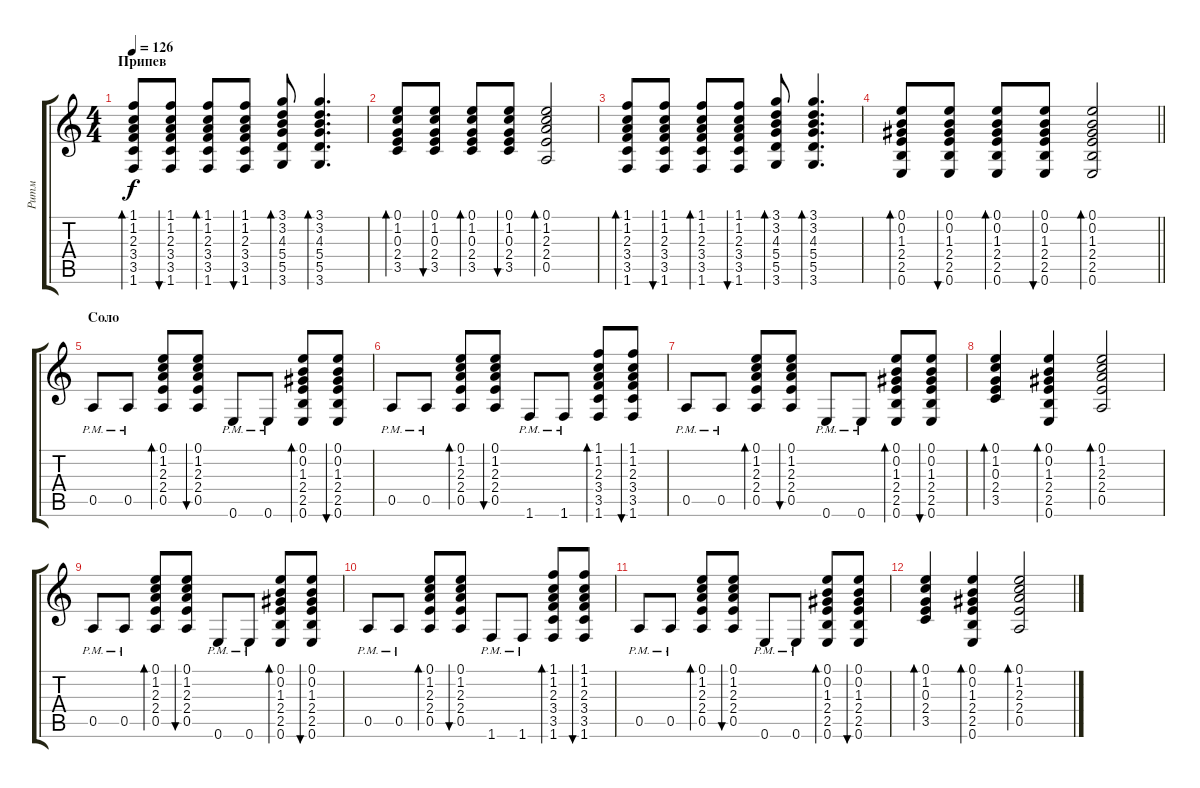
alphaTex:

\track ("Ритм" "Ритм") {instrument electricguitarmuted}
\staff {score tabs}
\tuning (E4 B3 G3 D3 A2 E2) {hide}
\ts (4 4)
\section ("" "Припев")
\tempo 126
\clef g2
\ks c
(1.1 1.2 2.3 3.4 3.5 1.6).8{bd 60 dy f} (1.1 1.2 2.3 3.4 3.5 1.6).8{bu 60} (1.1 1.2 2.3 3.4 3.5 1.6).8{bd 60} (1.1 1.2 2.3 3.4 3.5 1.6).8{bu 60} (3.1 3.2 4.3 5.4 5.5 3.6).8{bd 60} (3.1 3.2 4.3 5.4 5.5 3.6).4{d bd 60} |
(0.1 1.2 0.3 2.4 3.5).8{bd 60} (0.1 1.2 0.3 2.4 3.5).8{bu 60} (0.1 1.2 0.3 2.4 3.5).8{bd 60} (0.1 1.2 0.3 2.4 3.5).8{bu 60} (0.1 1.2 2.3 2.4 0.5).2{bd 60} |
(1.1 1.2 2.3 3.4 3.5 1.6).8{bd 60} (1.1 1.2 2.3 3.4 3.5 1.6).8{bu 60} (1.1 1.2 2.3 3.4 3.5 1.6).8{bd 60} (1.1 1.2 2.3 3.4 3.5 1.6).8{bu 60} (3.1 3.2 4.3 5.4 5.5 3.6).8{bd 60} (3.1 3.2 4.3 5.4 5.5 3.6).4{d bd 60} |
\barLineRight lightlight
(0.1 0.2 1.3 2.4 2.5 0.6).8{bd 120} (0.1 0.2 1.3 2.4 2.5 0.6).8{bu 120} (0.1 0.2 1.3 2.4 2.5 0.6).8{bd 120} (0.1 0.2 1.3 2.4 2.5 0.6).8{bu 120} (0.1 0.2 1.3 2.4 2.5 0.6).2{bd 120} |
\section ("" "Соло")
0.5{pm}.8 0.5{pm}.8 (0.1 1.2 2.3 2.4 0.5).8{bd 60} (0.1 1.2 2.3 2.4 0.5).8{bu 60} 0.6{pm}.8 0.6{pm}.8 (0.1 0.2 1.3 2.4 2.5 0.6).8{bd 120} (0.1 0.2 1.3 2.4 2.5 0.6).8{bu 120} |
0.5{pm}.8 0.5{pm}.8 (0.1 1.2 2.3 2.4 0.5).8{bd 60} (0.1 1.2 2.3 2.4 0.5).8{bu 60} 1.6{pm}.8 1.6{pm}.8 (1.1 1.2 2.3 3.4 3.5 1.6).8{bd 60} (1.1 1.2 2.3 3.4 3.5 1.6).8{bu 60} |
0.5{pm}.8 0.5{pm}.8 (0.1 1.2 2.3 2.4 0.5).8{bd 60} (0.1 1.2 2.3 2.4 0.5).8{bu 60} 0.6{pm}.8 0.6{pm}.8 (0.1 0.2 1.3 2.4 2.5 0.6).8{bd 120} (0.1 0.2 1.3 2.4 2.5 0.6).8{bu 120} |
(0.1 1.2 0.3 2.4 3.5).4{bd 60} (0.1 0.2 1.3 2.4 2.5 0.6).4{bd 60} (0.1 1.2 2.3 2.4 0.5).2{bd 60} |
0.5{pm}.8 0.5{pm}.8 (0.1 1.2 2.3 2.4 0.5).8{bd 60} (0.1 1.2 2.3 2.4 0.5).8{bu 60} 0.6{pm}.8 0.6{pm}.8 (0.1 0.2 1.3 2.4 2.5 0.6).8{bd 120} (0.1 0.2 1.3 2.4 2.5 0.6).8{bu 120} |
0.5{pm}.8 0.5{pm}.8 (0.1 1.2 2.3 2.4 0.5).8{bd 60} (0.1 1.2 2.3 2.4 0.5).8{bu 60} 1.6{pm}.8 1.6{pm}.8 (1.1 1.2 2.3 3.4 3.5 1.6).8{bd 60} (1.1 1.2 2.3 3.4 3.5 1.6).8{bu 60} |
0.5{pm}.8 0.5{pm}.8 (0.1 1.2 2.3 2.4 0.5).8{bd 60} (0.1 1.2 2.3 2.4 0.5).8{bu 60} 0.6{pm}.8 0.6{pm}.8 (0.1 0.2 1.3 2.4 2.5 0.6).8{bd 120} (0.1 0.2 1.3 2.4 2.5 0.6).8{bu 120} |
(0.1 1.2 0.3 2.4 3.5).4{bd 60} (0.1 0.2 1.3 2.4 2.5 0.6).4{bd 60} (0.1 1.2 2.3 2.4 0.5).2{bd 60}
